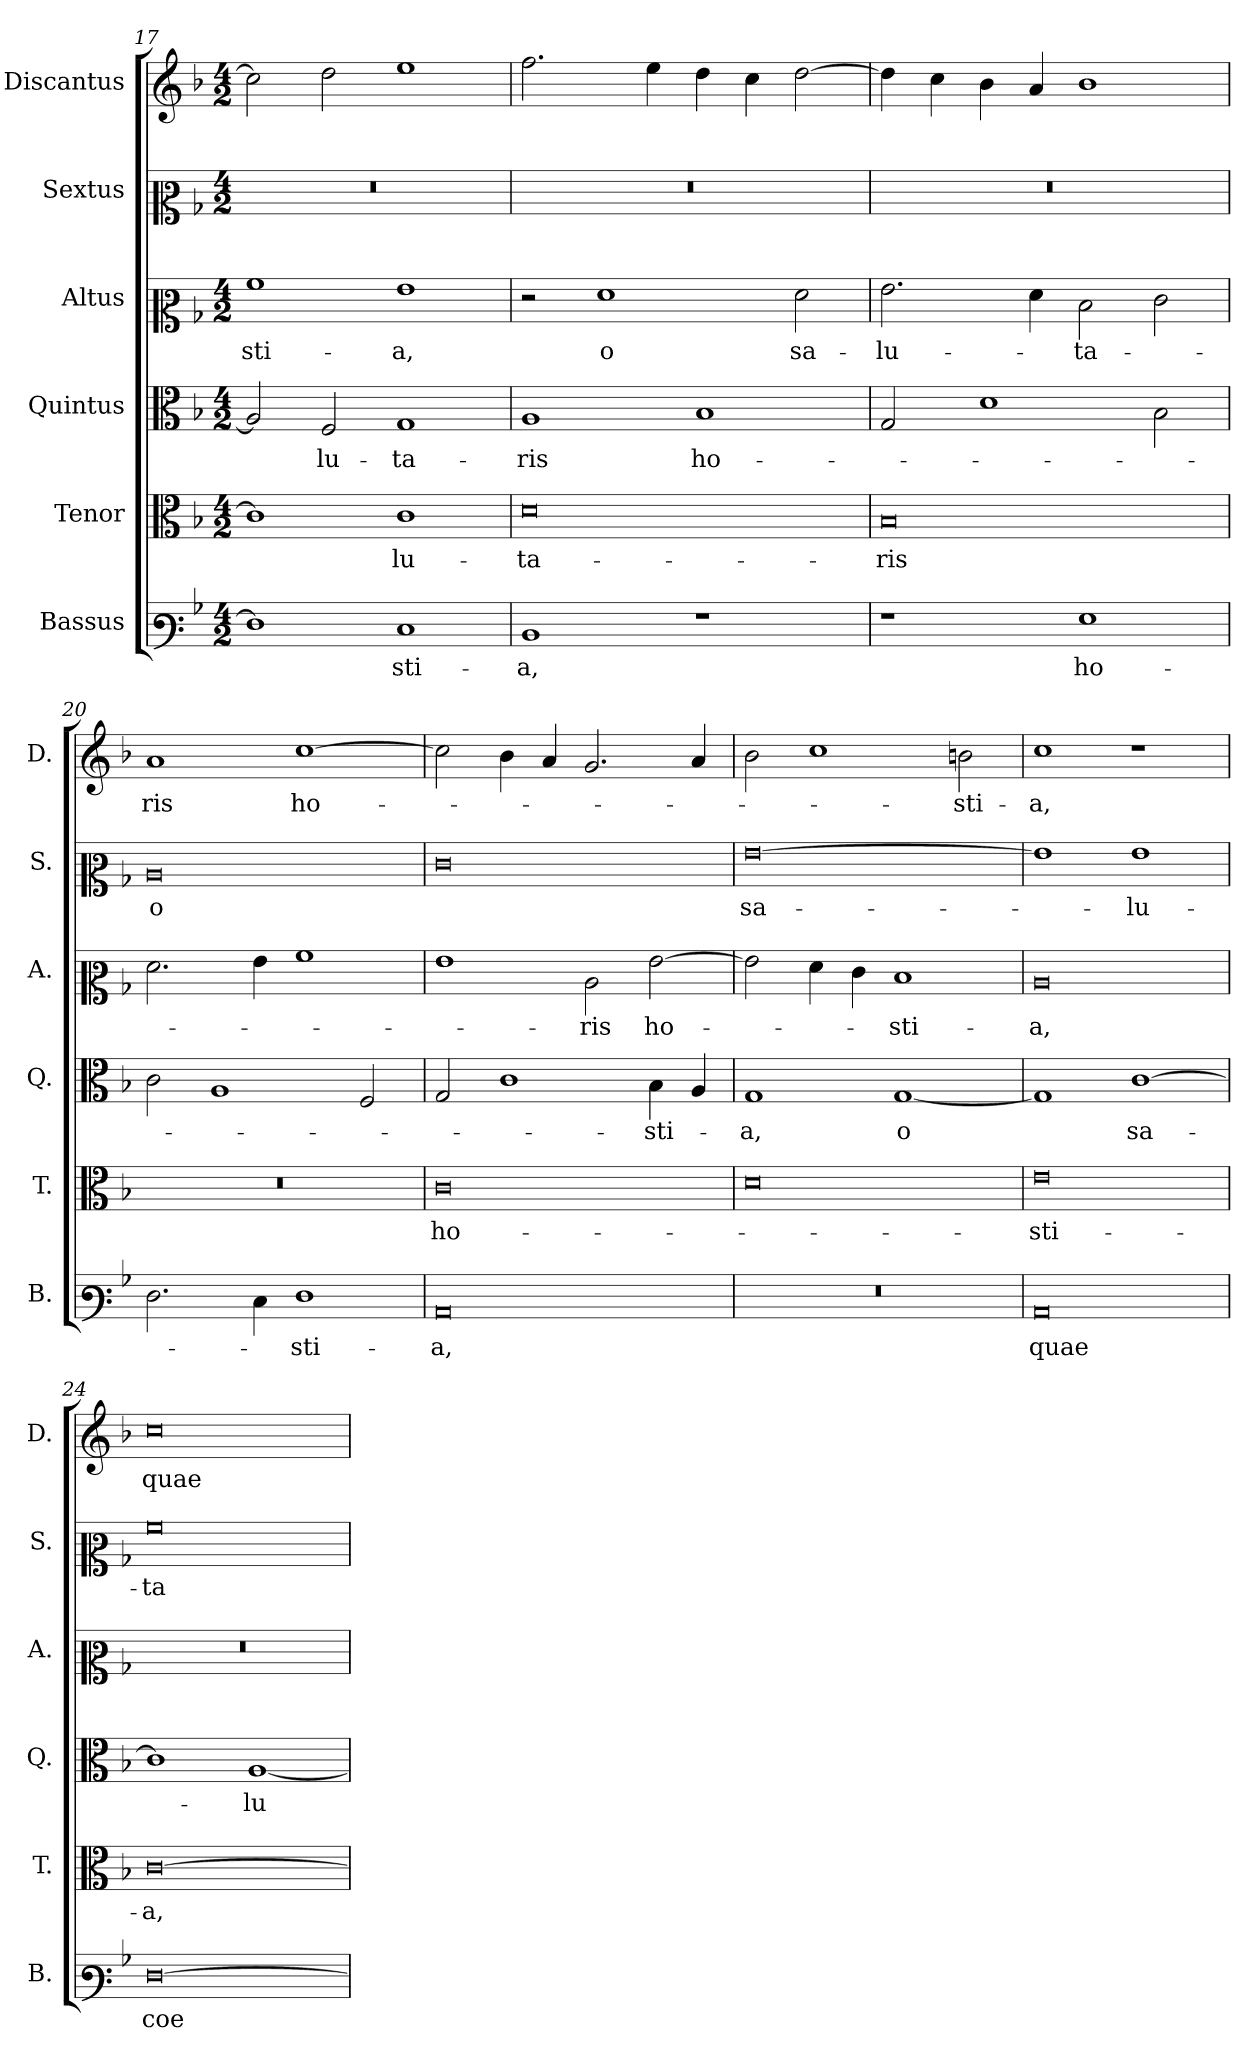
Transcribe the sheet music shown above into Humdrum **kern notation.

**kern	**text	**kern	**text	**kern	**text	**kern	**text	**kern	**text	**kern	**text
*part6	*part6	*part5	*part5	*part4	*part4	*part3	*part3	*part2	*part2	*part1	*part1
*staff6	*staff6	*staff5	*staff5	*staff4	*staff4	*staff3	*staff3	*staff2	*staff2	*staff1	*staff1
*I"Bassus	*	*I"Tenor	*	*I"Quintus	*	*I"Altus	*	*I"Sextus	*	*I"Discantus	*
*I'B.	*	*I'T.	*	*I'Q.	*	*I'A.	*	*I'S.	*	*I'D.	*
*clefF3	*	*clefC3	*	*clefC3	*	*clefC2	*	*clefC2	*	*clefG2	*
*k[b-]	*	*k[b-]	*	*k[b-]	*	*k[b-]	*	*k[b-]	*	*k[b-]	*
*M4/2	*	*M4/2	*	*M4/2	*	*M4/2	*	*M4/2	*	*M4/2	*
=17	=17	=17	=17	=17	=17	=17	=17	=17	=17	=17	=17
!	!	!	!	!	!	!	!LO:LY:b	!	!	!	!
1F]	.	1c]	.	2A/]	.	1a	-sti-	0r	.	2cc\]	.
!	!	!	!	!	!LO:LY:b	!	!	!	!	!	!
.	.	.	.	2F/	-lu-	.	.	.	.	2dd\	.
!	!LO:LY:b	!	!LO:LY:b	!	!LO:LY:b	!	!LO:LY:b	!	!	!	!
1E	-sti-	1c	-lu-	1G	-ta-	1g	-a,	.	.	1ee	.
=18	=18	=18	=18	=18	=18	=18	=18	=18	=18	=18	=18
!	!LO:LY:b	!	!LO:LY:b	!	!LO:LY:b	!	!	!	!	!	!
1D	-a,	0d	-ta-	1A	-ris	2r	.	0r	.	2.ff\	.
!	!	!	!	!	!	!	!LO:LY:b	!	!	!	!
.	.	.	.	.	.	1f	o	.	.	.	.
.	.	.	.	.	.	.	.	.	.	4ee\	.
!	!	!	!	!	!LO:LY:b	!	!	!	!	!	!
1r	.	.	.	1B-	ho-	.	.	.	.	4dd\	.
.	.	.	.	.	.	.	.	.	.	4cc\	.
!	!	!	!	!	!	!	!LO:LY:b	!	!	!	!
.	.	.	.	.	.	2f\	sa-	.	.	[2dd\	.
=19	=19	=19	=19	=19	=19	=19	=19	=19	=19	=19	=19
!	!	!	!LO:LY:b	!	!	!	!LO:LY:b	!	!	!	!
1r	.	0B-	-ris	2G/	.	2.g\	-lu-	0r	.	4dd\]	.
.	.	.	.	.	.	.	.	.	.	4cc\	.
.	.	.	.	1d	.	.	.	.	.	4b-\	.
.	.	.	.	.	.	4f\	.	.	.	4a/	.
!	!LO:LY:b	!	!	!	!	!	!LO:LY:b	!	!	!	!
1G	ho-	.	.	.	.	2d\	-ta-	.	.	1b-	.
.	.	.	.	2B-\	.	2e\	.	.	.	.	.
!!LO:LB:g=z
=20	=20	=20	=20	=20	=20	=20	=20	=20	=20	=20	=20
!	!	!	!	!	!	!	!	!	!LO:LY:b	!	!LO:LY:b
2.F\	.	0r	.	2c\	.	2.f\	.	0c	o	1a	-ris
.	.	.	.	1A	.	.	.	.	.	.	.
4E\	.	.	.	.	.	4g\	.	.	.	.	.
!	!LO:LY:b	!	!	!	!	!	!	!	!	!	!LO:LY:b
1F	-sti-	.	.	.	.	1a	.	.	.	[1cc	ho-
.	.	.	.	2F/	.	.	.	.	.	.	.
=21	=21	=21	=21	=21	=21	=21	=21	=21	=21	=21	=21
!	!LO:LY:b	!	!LO:LY:b	!	!	!	!	!	!	!	!
0C	-a,	0c	ho-	2G/	.	1g	.	0e	.	2cc\]	.
.	.	.	.	1c	.	.	.	.	.	4b-\	.
.	.	.	.	.	.	.	.	.	.	4a/	.
!	!	!	!	!	!	!	!LO:LY:b	!	!	!	!
.	.	.	.	.	.	2c\	-ris	.	.	2.g/	.
!	!	!	!	!	!LO:LY:b	!	!LO:LY:b	!	!	!	!
.	.	.	.	4B-\	-sti-	[2g\	ho-	.	.	.	.
.	.	.	.	4A/	.	.	.	.	.	4a/	.
=22	=22	=22	=22	=22	=22	=22	=22	=22	=22	=22	=22
!	!	!	!	!	!LO:LY:b	!	!	!	!LO:LY:b	!	!
0r	.	0d	.	1G	-a,	2g\]	.	[0g	sa-	2b-\	.
.	.	.	.	.	.	4f\	.	.	.	1cc	.
.	.	.	.	.	.	4e\	.	.	.	.	.
!	!	!	!	!	!LO:LY:b	!	!LO:LY:b	!	!	!	!
.	.	.	.	[1G	o	1d	-sti-	.	.	.	.
!	!	!	!	!	!	!	!	!	!	!	!LO:LY:b
.	.	.	.	.	.	.	.	.	.	2bn\	-sti-
=23	=23	=23	=23	=23	=23	=23	=23	=23	=23	=23	=23
!	!LO:LY:b	!	!LO:LY:b	!	!	!	!LO:LY:b	!	!	!	!LO:LY:b
0C	quae	0e	-sti-	1G]	.	0c	-a,	1g]	.	1cc	-a,
!	!	!	!	!	!LO:LY:b	!	!	!	!LO:LY:b	!	!
.	.	.	.	[1c	sa-	.	.	1g	-lu-	1r	.
=24	=24	=24	=24	=24	=24	=24	=24	=24	=24	=24	=24
!	!LO:LY:b	!	!LO:LY:b	!	!	!	!	!	!LO:LY:b	!	!LO:LY:b
[0F	coe-	[0c	-a,	1c]	.	0r	.	0a	-ta-	0cc	quae
!	!	!	!	!	!LO:LY:b	!	!	!	!	!	!
.	.	.	.	[1A	-lu-	.	.	.	.	.	.
=	=	=	=	=	=	=	=	=	=	=	=
*-	*-	*-	*-	*-	*-	*-	*-	*-	*-	*-	*-
